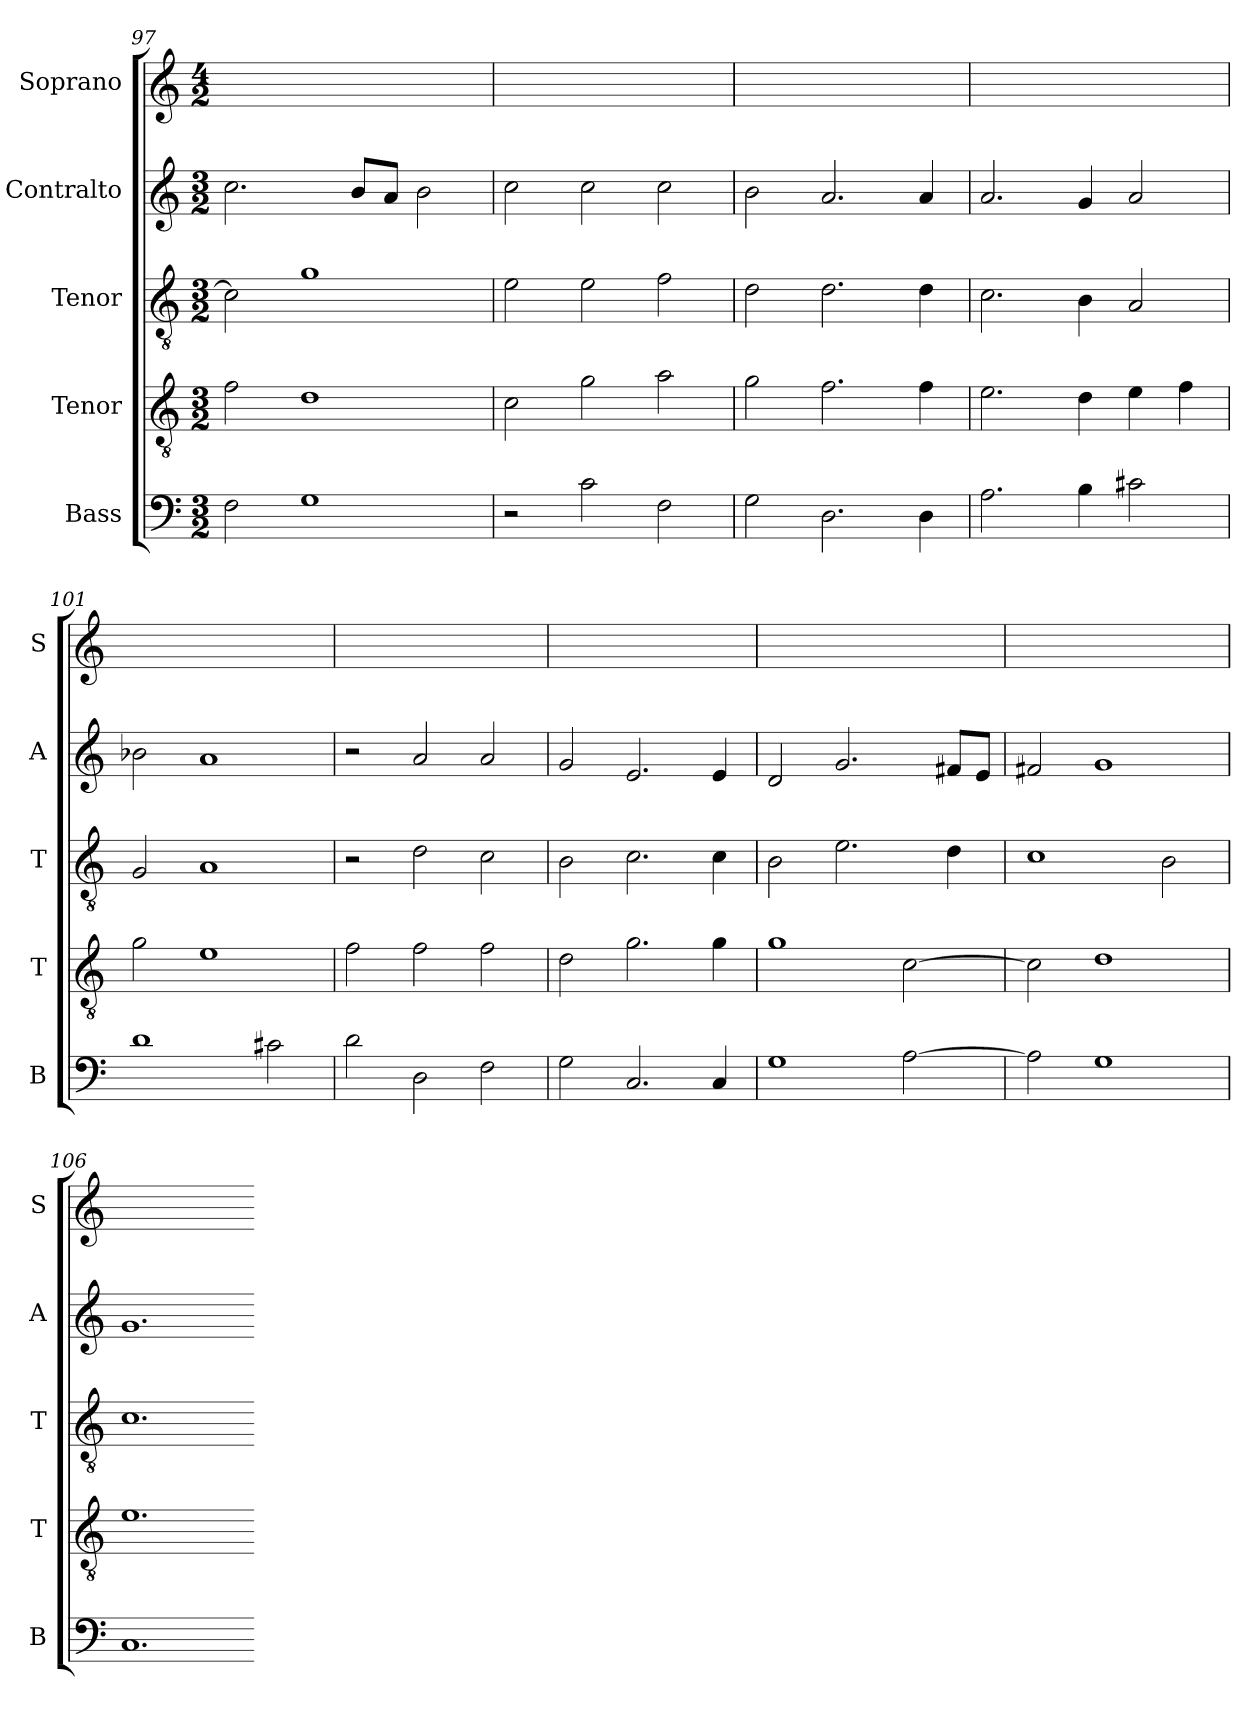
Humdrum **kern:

**kern	**kern	**kern	**kern	**kern
*part5	*part4	*part3	*part2	*part1
*staff5	*staff4	*staff3	*staff2	*staff1
*I"Bass	*I"Tenor	*I"Tenor	*I"Contralto	*I"Soprano
*I'B	*I'T	*I'T	*I'A	*I'S
*clefF4	*clefGv2	*clefGv2	*clefG2	*clefG2
*k[]	*k[]	*k[]	*k[]	*k[]
*G:mix	*G:mix	*G:mix	*G:mix	*G:mix
*M3/2	*M3/2	*M3/2	*M3/2	*M4/2
=97	=97	=97	=97	=97
2F	2f	2c]	2.cc	1.ryy
1G	1d	1g	.	.
.	.	.	8b/L	.
.	.	.	8a/J	.
.	.	.	2b	.
=98	=98	=98	=98	=98
2r	2c	2e	2cc	1.ryy
2c	2g	2e	2cc	.
2F	2a	2f	2cc	.
=99	=99	=99	=99	=99
2G	2g	2d	2b	1.ryy
2.D	2.f	2.d	2.a	.
4D	4f	4d	4a	.
=100	=100	=100	=100	=100
2.A	2.e	2.c	2.a	1.ryy
4B	4d	4B	4g	.
2c#X	4e	2A	2a	.
.	4f	.	.	.
=101	=101	=101	=101	=101
1d	2g	2G	2b-X	1.ryy
.	1e	1A	1a	.
2c#X	.	.	.	.
=102	=102	=102	=102	=102
2d	2f	2r	2r	1.ryy
2D	2f	2d	2a	.
2F	2f	2c	2a	.
=103	=103	=103	=103	=103
2G	2d	2B	2g	1.ryy
2.C	2.g	2.c	2.e	.
4C	4g	4c	4e	.
=104	=104	=104	=104	=104
1G	1g	2B	2d	1.ryy
.	.	2.e	2.g	.
[2A	[2c	.	.	.
.	.	4d	8f#X/L	.
.	.	.	8e/J	.
=105	=105	=105	=105	=105
2A]	2c]	1c	2f#X	1.ryy
1G	1d	.	1g	.
.	.	2B	.	.
=106	=106	=106	=106	=106
1.C	1.e	1.c	1.g	1.ryy
=-	=-	=-	=-	=-
*-	*-	*-	*-	*-
